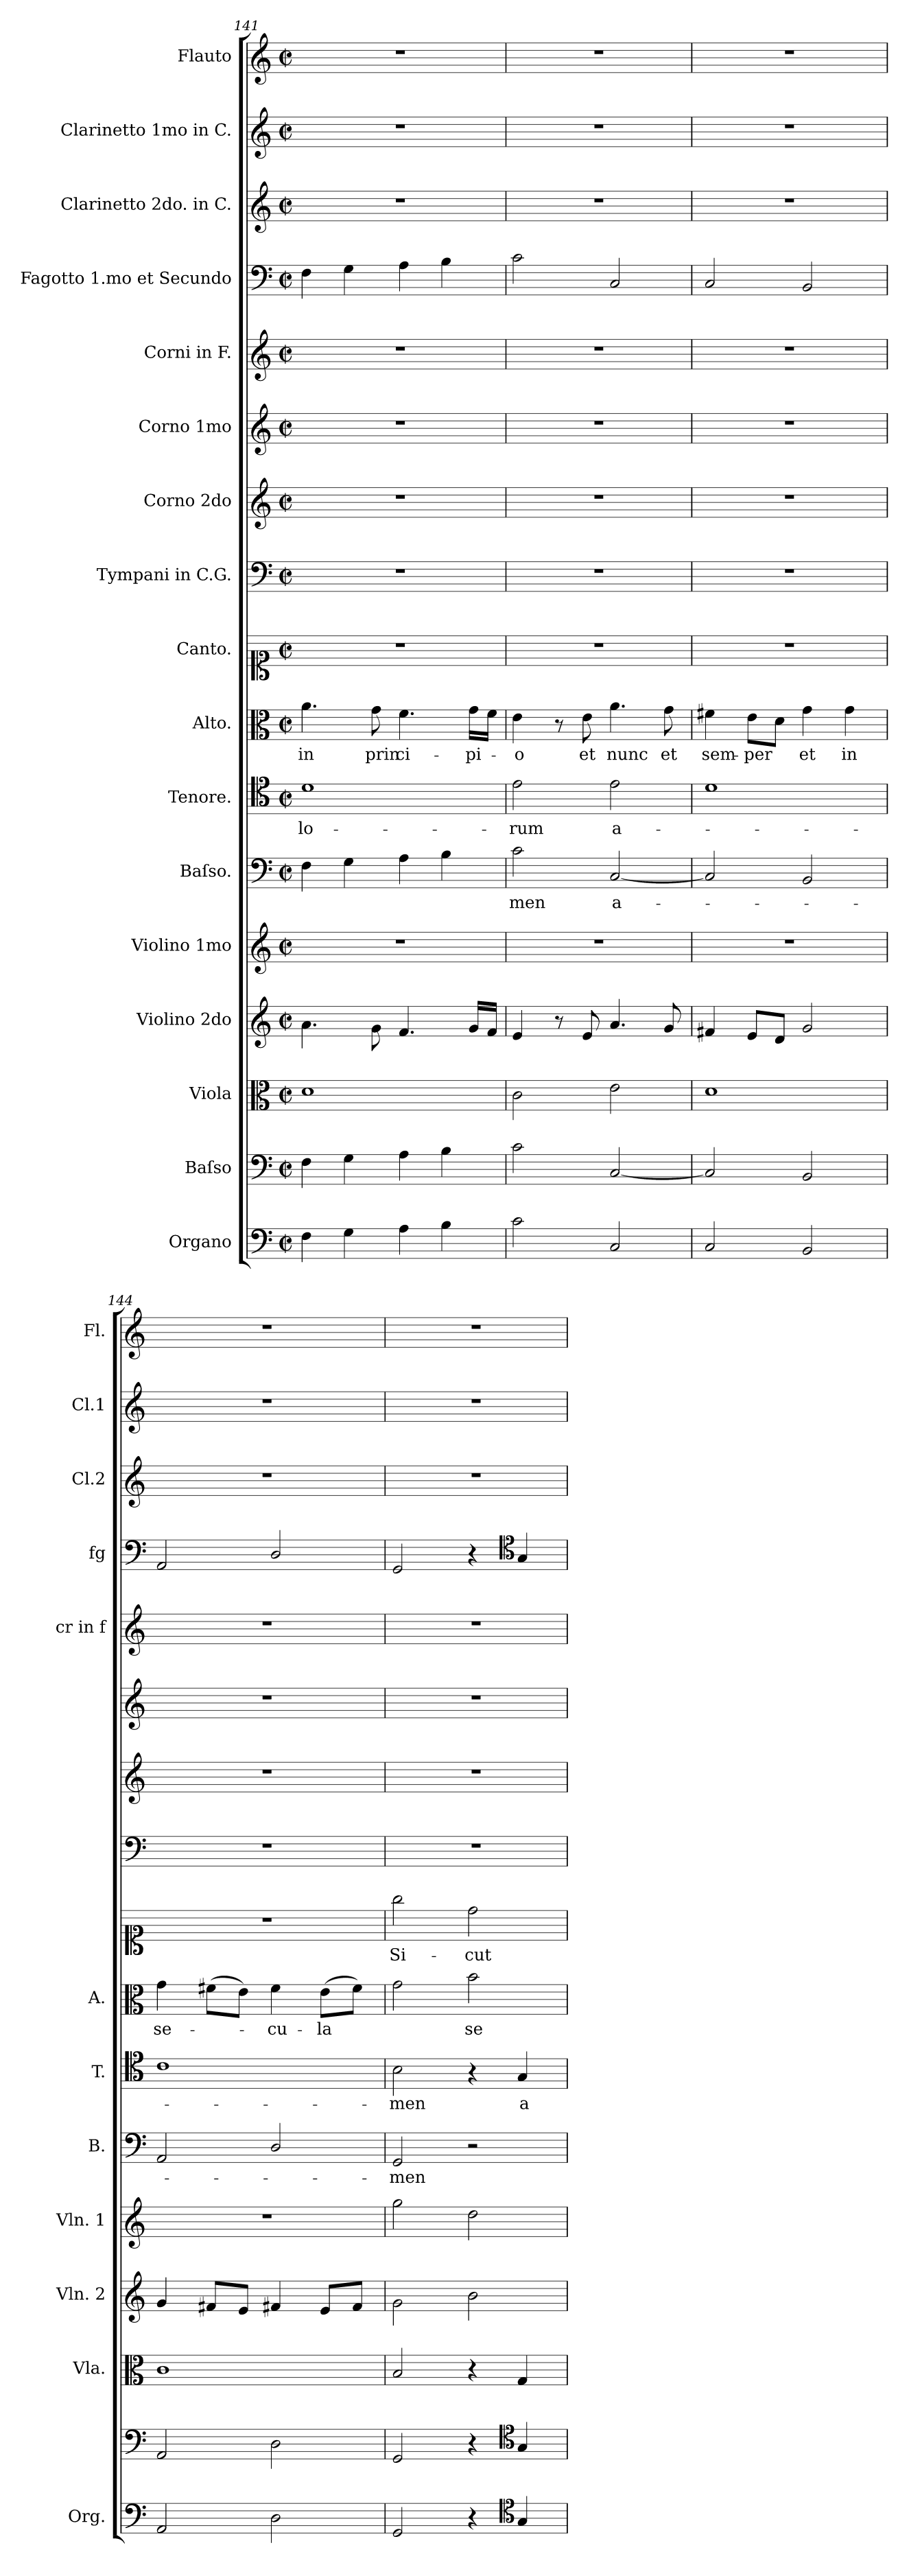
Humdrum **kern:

**kern	**kern	**kern	**kern	**kern	**kern	**text	**kern	**text	**kern	**text	**kern	**text	**kern	**kern	**kern	**kern	**kern	**kern	**kern	**kern
*part17	*part16	*part15	*part14	*part13	*part12	*part12	*part11	*part11	*part10	*part10	*part9	*part9	*part8	*part7	*part6	*part5	*part4	*part3	*part2	*part1
*staff17	*staff16	*staff15	*staff14	*staff13	*staff12	*staff12	*staff11	*staff11	*staff10	*staff10	*staff9	*staff9	*staff8	*staff7	*staff6	*staff5	*staff4	*staff3	*staff2	*staff1
*I"Organo	*I"Baſso	*I"Viola	*I"Violino 2do	*I"Violino 1mo	*I"Baſso.	*	*I"Tenore.	*	*I"Alto.	*	*I"Canto.	*	*I"Tympani in C.G.	*I"Corno 2do	*I"Corno 1mo	*I"Corni in F.	*I"Fagotto 1.mo et Secundo	*I"Clarinetto 2do. in C.	*I"Clarinetto 1mo in C.	*I"Flauto
*I'Org.	*	*I'Vla.	*I'Vln. 2	*I'Vln. 1	*I'B.	*	*I'T.	*	*I'A.	*	*	*	*	*	*	*I'cr in f	*I'fg	*I'Cl.2	*I'Cl.1	*I'Fl.
*clefF4	*clefF4	*clefC3	*clefG2	*clefG2	*clefF4	*	*clefC4	*	*clefC3	*	*clefC1	*	*clefF4	*clefG2	*clefG2	*clefG2	*clefF4	*clefG2	*clefG2	*clefG2
*	*	*	*	*	*	*	*	*	*	*	*	*	*	*	*	*ITrd4c7	*	*	*	*
*k[]	*k[]	*k[]	*k[]	*k[]	*k[]	*	*k[]	*	*k[]	*	*k[]	*	*k[]	*k[]	*k[]	*k[b-]	*k[]	*k[]	*k[]	*k[]
*M2/2	*M2/2	*M2/2	*M2/2	*M2/2	*M2/2	*	*M2/2	*	*M2/2	*	*M2/2	*	*M2/2	*M2/2	*M2/2	*M2/2	*M2/2	*M2/2	*M2/2	*M2/2
*met(c|)	*met(c|)	*met(c|)	*met(c|)	*met(c|)	*met(c|)	*	*met(c|)	*	*met(c|)	*	*met(c|)	*	*met(c|)	*met(c|)	*met(c|)	*met(c|)	*met(c|)	*met(c|)	*met(c|)	*met(c|)
=141	=141	=141	=141	=141	=141	=141	=141	=141	=141	=141	=141	=141	=141	=141	=141	=141	=141	=141	=141	=141
4F\	4F\	1d\	4.a\	1r	4F\	.	1d\	-lo-	4.a\	in	1r	.	1r	1r	1r	1r	4F\	1r	1r	1r
4G\	4G\	.	.	.	4G\	.	.	.	.	.	.	.	.	.	.	.	4G\	.	.	.
.	.	.	8g\	.	.	.	.	.	8g\	prin-	.	.	.	.	.	.	.	.	.	.
4A\	4A\	.	4.f/	.	4A\	.	.	.	4.f\	-ci-	.	.	.	.	.	.	4A\	.	.	.
4B\	4B\	.	.	.	4B\	.	.	.	.	.	.	.	.	.	.	.	4B\	.	.	.
.	.	.	16g/LL	.	.	.	.	.	16g\LL	-pi-	.	.	.	.	.	.	.	.	.	.
.	.	.	16f/JJ	.	.	.	.	.	16f\JJ	.	.	.	.	.	.	.	.	.	.	.
=142	=142	=142	=142	=142	=142	=142	=142	=142	=142	=142	=142	=142	=142	=142	=142	=142	=142	=142	=142	=142
2c\	2c\	2c\	4e/	1r	2c\	-men	2e\	-rum	4e\	-o	1r	.	1r	1r	1r	1r	2c\	1r	1r	1r
.	.	.	8r	.	.	.	.	.	8r	.	.	.	.	.	.	.	.	.	.	.
.	.	.	8e/	.	.	.	.	.	8e\	et	.	.	.	.	.	.	.	.	.	.
2C/	[2C/	2e\	4.a/	.	[2C/	a-	2e\	a-	4.a\	nunc	.	.	.	.	.	.	2C/	.	.	.
.	.	.	8g/	.	.	.	.	.	8g\	et	.	.	.	.	.	.	.	.	.	.
=143	=143	=143	=143	=143	=143	=143	=143	=143	=143	=143	=143	=143	=143	=143	=143	=143	=143	=143	=143	=143
2C/	2C/]	1d\	4f#X/	1r	2C/]	.	1d\	.	4f#X\	sem-	1r	.	1r	1r	1r	1r	2C/	1r	1r	1r
.	.	.	8e/L	.	.	.	.	.	8e\L	-per	.	.	.	.	.	.	.	.	.	.
.	.	.	8d/J	.	.	.	.	.	8d\J	.	.	.	.	.	.	.	.	.	.	.
2BB/	2BB/	.	2g/	.	2BB/	.	.	.	4g\	et	.	.	.	.	.	.	2BB/	.	.	.
.	.	.	.	.	.	.	.	.	4g\	in	.	.	.	.	.	.	.	.	.	.
=144	=144	=144	=144	=144	=144	=144	=144	=144	=144	=144	=144	=144	=144	=144	=144	=144	=144	=144	=144	=144
2AA/	2AA/	1c\	4g/	1r	2AA/	.	1c\	.	4g\	se-	1r	.	1r	1r	1r	1r	2AA/	1r	1r	1r
.	.	.	8f#X/L	.	.	.	.	.	(8f#X\L	.	.	.	.	.	.	.	.	.	.	.
.	.	.	8e/J	.	.	.	.	.	8e\J)	.	.	.	.	.	.	.	.	.	.	.
2D\	2D\	.	4f#X/	.	2D/	.	.	.	4f#\	-cu-	.	.	.	.	.	.	2D/	.	.	.
.	.	.	8e/L	.	.	.	.	.	(8e\L	-la	.	.	.	.	.	.	.	.	.	.
.	.	.	8f#/J	.	.	.	.	.	8f#\J)	.	.	.	.	.	.	.	.	.	.	.
=145	=145	=145	=145	=145	=145	=145	=145	=145	=145	=145	=145	=145	=145	=145	=145	=145	=145	=145	=145	=145
2GG/	2GG/	2B/	2g\	2gg\	2GG/	-men	2B\	-men	2g\	.	2gg\	Si-	1r	1r	1r	1r	2GG/	1r	1r	1r
4r	4r	4r	2b\	2dd\	2r	.	4r	.	2b\	se-	2dd\	-cut	.	.	.	.	4r	.	.	.
*clefC4	*clefC4	*	*	*	*	*	*	*	*	*	*	*	*	*	*	*	*clefC4	*	*	*
4G/	4G/	4G/	.	.	.	.	4G/	a-	.	.	.	.	.	.	.	.	4G/	.	.	.
=	=	=	=	=	=	=	=	=	=	=	=	=	=	=	=	=	=	=	=	=
*-	*-	*-	*-	*-	*-	*-	*-	*-	*-	*-	*-	*-	*-	*-	*-	*-	*-	*-	*-	*-
